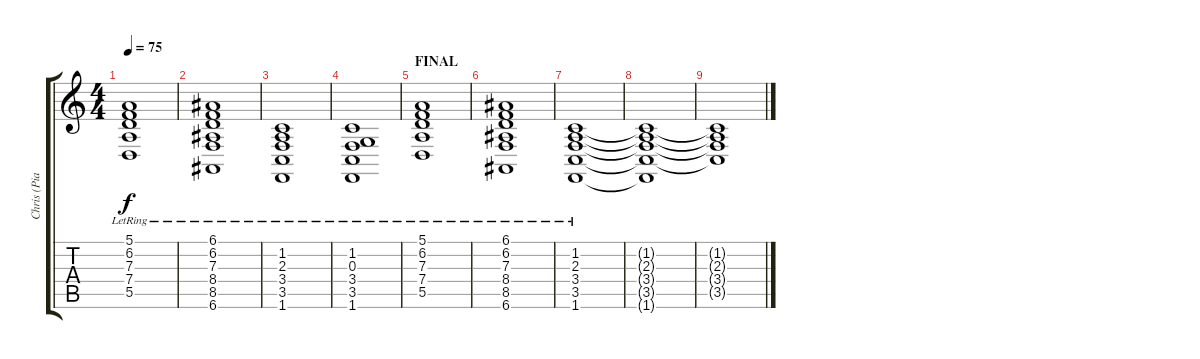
\track ("Chris (Piano II)" "Chris (Pia") {instrument acousticgrandpiano}
\staff {score tabs}
\tuning (E4 B3 G3 D3 A2 E2) {hide}
\ts (4 4)
\tempo 75
\clef g2
\ks c
(5.1{lr} 6.2{lr} 7.3{lr} 7.4{lr} 5.5{lr}).1{dy f} |
(6.1{lr} 6.2{lr} 7.3{lr} 8.4{lr} 8.5{lr} 6.6{lr}).1 |
(1.2{lr} 2.3{lr} 3.4{lr} 3.5{lr} 1.6{lr}).1 |
(1.2{lr} 0.3{lr} 3.4{lr} 3.5{lr} 1.6{lr}).1 |
\section ("" "FINAL")
(5.1{lr} 6.2{lr} 7.3{lr} 7.4 5.5{lr}).1{volume 12 instrument stringensemble1} |
(6.1{lr} 6.2{lr} 7.3{lr} 8.4{lr} 8.5{lr} 6.6{lr}).1 |
(1.2{lr} 2.3{lr} 3.4{lr} 3.5{lr} 1.6{lr}).1 |
(1.2{t} 2.3{t} 3.4{t} 3.5{t} 1.6{t}).1 |
(1.2{t} 2.3{t} 3.4{t} 3.5{t}).1
